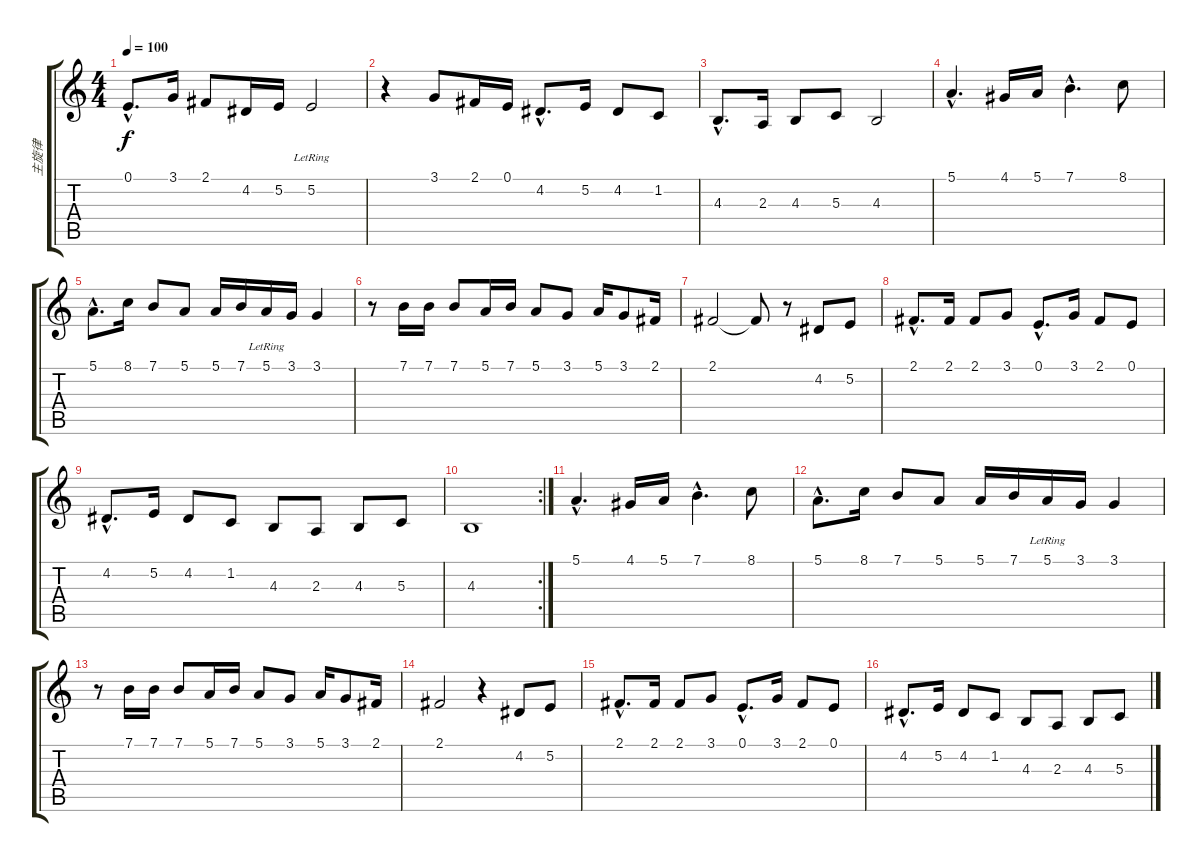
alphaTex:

\track ("主旋律" "主旋律") {instrument pad7halo}
\staff {score tabs}
\tuning (E4 B3 G3 D3 A2 E2) {hide}
\ts (4 4)
\tempo 100
\clef g2
\ks c
0.1{hac}.8{d dy f} 3.1.16 2.1.8 4.2.16 5.2.16 5.2{lr}.2 |
r.4 3.1.8 2.1.16 0.1.16 4.2{hac}.8{d} 5.2.16 4.2.8 1.2.8 |
4.3{hac}.8{d} 2.3.16 4.3.8 5.3.8 4.3.2 |
5.1{hac}.4{d} 4.1.16 5.1.16 7.1{hac}.4{d} 8.1.8 |
5.1{hac}.8{d} 8.1.16 7.1.8 5.1.8 5.1.16 7.1.16 5.1{lr}.16 3.1.16 3.1.4 |
r.8 7.1.16 7.1.16 7.1.8 5.1.16 7.1.16 5.1.8 3.1.8 5.1.16 3.1.8 2.1.16 |
2.1.2 2.1{t}.8 r.8 4.2.8 5.2.8 |
2.1{hac}.8{d} 2.1.16 2.1.8 3.1.8 0.1{hac}.8{d} 3.1.16 2.1.8 0.1.8 |
4.2{hac}.8{d} 5.2.16 4.2.8 1.2.8 4.3.8 2.3.8 4.3.8 5.3.8 |
\rc 2
4.3.1 |
5.1{hac}.4{d} 4.1.16 5.1.16 7.1{hac}.4{d} 8.1.8 |
5.1{hac}.8{d} 8.1.16 7.1.8 5.1.8 5.1.16 7.1.16 5.1{lr}.16 3.1.16 3.1.4 |
r.8 7.1.16 7.1.16 7.1.8 5.1.16 7.1.16 5.1.8 3.1.8 5.1.16 3.1.8 2.1.16 |
2.1.2 r.4 4.2.8 5.2.8 |
2.1{hac}.8{d} 2.1.16 2.1.8 3.1.8 0.1{hac}.8{d} 3.1.16 2.1.8 0.1.8 |
4.2{hac}.8{d} 5.2.16 4.2.8 1.2.8 4.3.8 2.3.8 4.3.8 5.3.8
